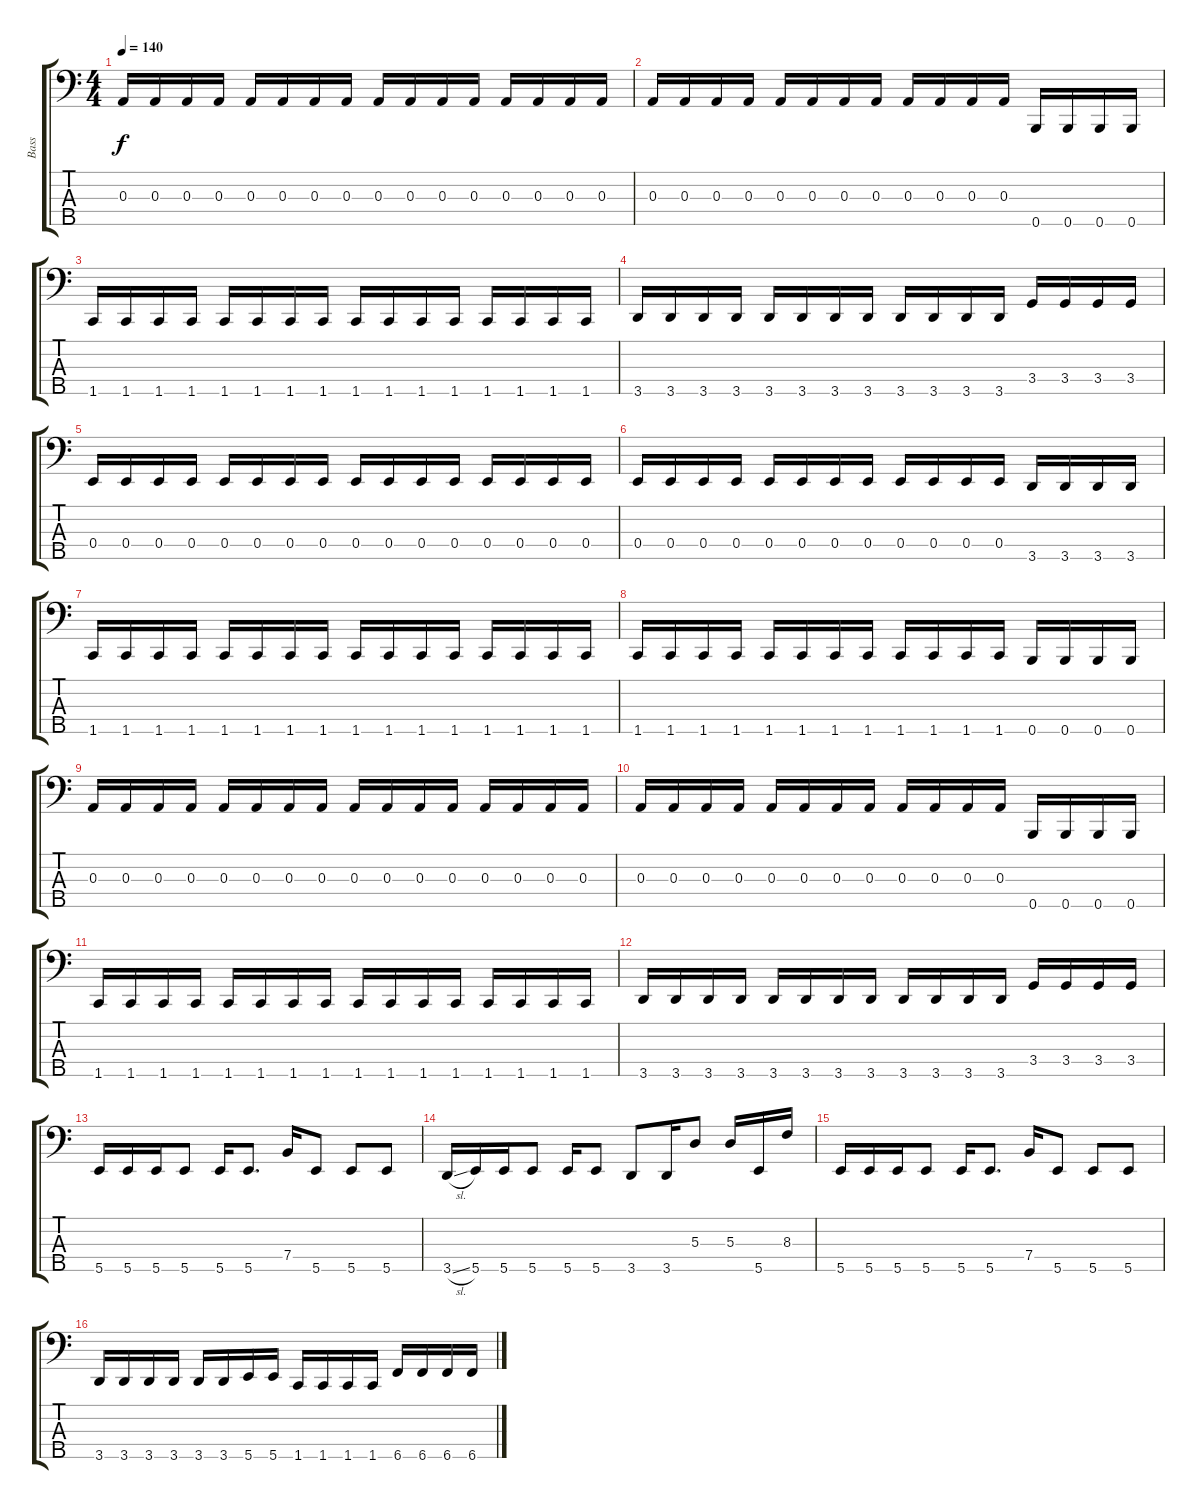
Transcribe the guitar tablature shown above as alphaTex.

\track ("Bass" "Bass") {instrument electricbasspick}
\staff {score tabs}
\tuning (G2 D2 A1 E1 B0) {hide}
\ts (4 4)
\tempo 140
\clef f4
\ks c
0.3.16{dy f} 0.3.16 0.3.16 0.3.16 0.3.16 0.3.16 0.3.16 0.3.16 0.3.16 0.3.16 0.3.16 0.3.16 0.3.16 0.3.16 0.3.16 0.3.16 |
0.3.16 0.3.16 0.3.16 0.3.16 0.3.16 0.3.16 0.3.16 0.3.16 0.3.16 0.3.16 0.3.16 0.3.16 0.5.16 0.5.16 0.5.16 0.5.16 |
1.5.16 1.5.16 1.5.16 1.5.16 1.5.16 1.5.16 1.5.16 1.5.16 1.5.16 1.5.16 1.5.16 1.5.16 1.5.16 1.5.16 1.5.16 1.5.16 |
3.5.16 3.5.16 3.5.16 3.5.16 3.5.16 3.5.16 3.5.16 3.5.16 3.5.16 3.5.16 3.5.16 3.5.16 3.4.16 3.4.16 3.4.16 3.4.16 |
0.4.16 0.4.16 0.4.16 0.4.16 0.4.16 0.4.16 0.4.16 0.4.16 0.4.16 0.4.16 0.4.16 0.4.16 0.4.16 0.4.16 0.4.16 0.4.16 |
0.4.16 0.4.16 0.4.16 0.4.16 0.4.16 0.4.16 0.4.16 0.4.16 0.4.16 0.4.16 0.4.16 0.4.16 3.5.16 3.5.16 3.5.16 3.5.16 |
1.5.16 1.5.16 1.5.16 1.5.16 1.5.16 1.5.16 1.5.16 1.5.16 1.5.16 1.5.16 1.5.16 1.5.16 1.5.16 1.5.16 1.5.16 1.5.16 |
1.5.16 1.5.16 1.5.16 1.5.16 1.5.16 1.5.16 1.5.16 1.5.16 1.5.16 1.5.16 1.5.16 1.5.16 0.5.16 0.5.16 0.5.16 0.5.16 |
0.3.16 0.3.16 0.3.16 0.3.16 0.3.16 0.3.16 0.3.16 0.3.16 0.3.16 0.3.16 0.3.16 0.3.16 0.3.16 0.3.16 0.3.16 0.3.16 |
0.3.16 0.3.16 0.3.16 0.3.16 0.3.16 0.3.16 0.3.16 0.3.16 0.3.16 0.3.16 0.3.16 0.3.16 0.5.16 0.5.16 0.5.16 0.5.16 |
1.5.16 1.5.16 1.5.16 1.5.16 1.5.16 1.5.16 1.5.16 1.5.16 1.5.16 1.5.16 1.5.16 1.5.16 1.5.16 1.5.16 1.5.16 1.5.16 |
3.5.16 3.5.16 3.5.16 3.5.16 3.5.16 3.5.16 3.5.16 3.5.16 3.5.16 3.5.16 3.5.16 3.5.16 3.4.16 3.4.16 3.4.16 3.4.16 |
5.5.16 5.5.16 5.5.16 5.5.8 5.5.16 5.5.8{d} 7.4.16 5.5.8 5.5.8 5.5.8 |
3.5{sl}.16 5.5.16 5.5.16 5.5.8 5.5.16 5.5.8 3.5.8 3.5.16 5.3.8 5.3.16 5.5.16 8.3.16 |
5.5.16 5.5.16 5.5.16 5.5.8 5.5.16 5.5.8{d} 7.4.16 5.5.8 5.5.8 5.5.8 |
3.5.16 3.5.16 3.5.16 3.5.16 3.5.16 3.5.16 5.5.16 5.5.16 1.5.16 1.5.16 1.5.16 1.5.16 6.5.16 6.5.16 6.5.16 6.5.16
